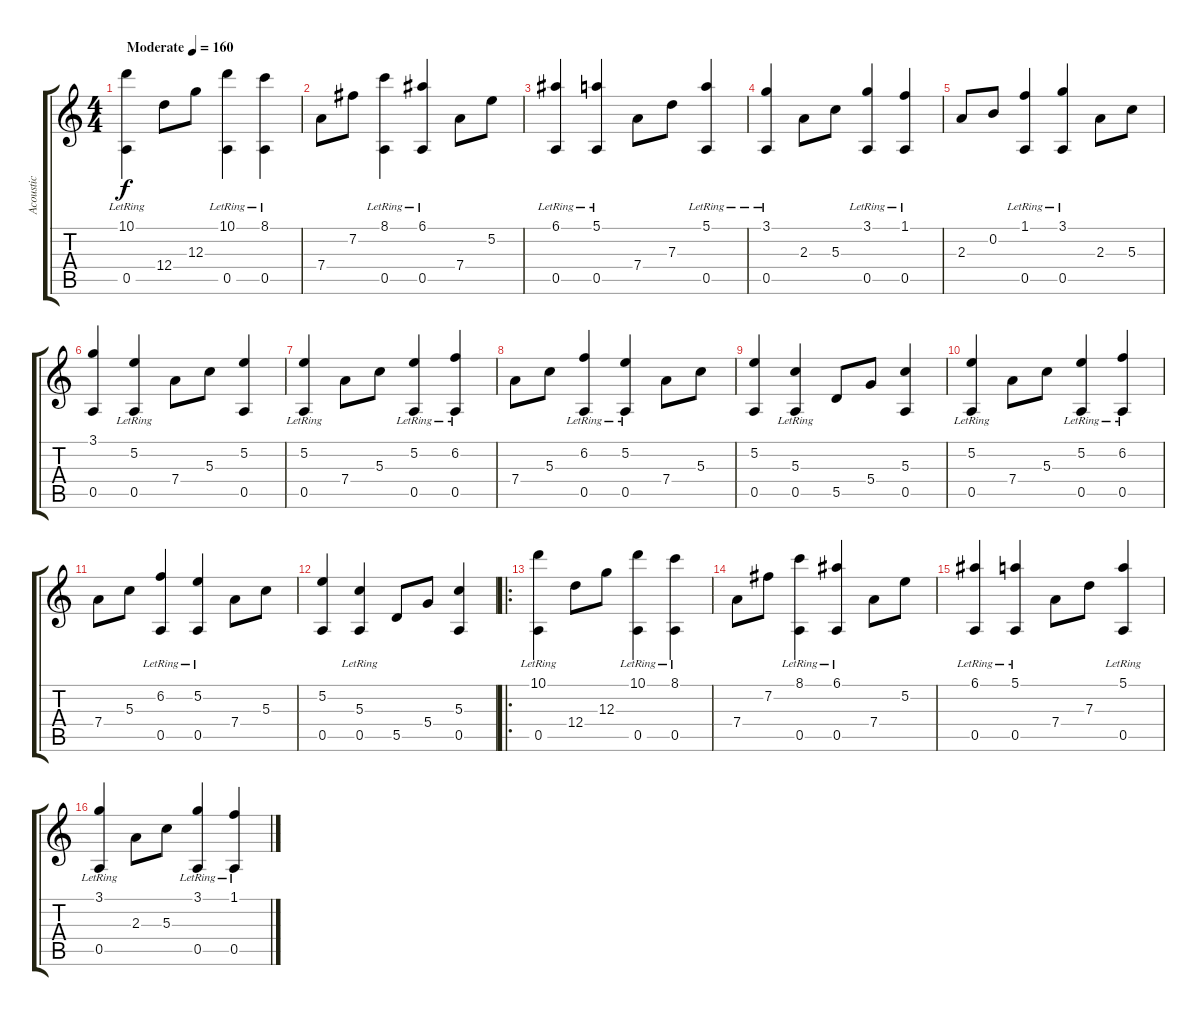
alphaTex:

\track ("Acoustic" "Acoustic") {instrument acousticguitarsteel}
\staff {score tabs}
\tuning (E4 B3 G3 D3 A2 E2) {hide}
\ts (4 4)
\tempo (160 "Moderate")
\clef g2
\ks c
(10.1{lr} 0.5).4{dy f instrument acousticguitarsteel} 12.4.8 12.3.8 (10.1{lr} 0.5).4 (8.1{lr} 0.5).4 |
7.4.8 7.2.8 (8.1{lr} 0.5).4 (6.1{lr} 0.5).4 7.4.8 5.2.8 |
(6.1{lr} 0.5).4 (5.1{lr} 0.5).4 7.4.8 7.3.8 (5.1{lr} 0.5).4 |
(3.1{lr} 0.5).4 2.3.8 5.3.8 (3.1{lr} 0.5).4 (1.1{lr} 0.5).4 |
2.3.8 0.2.8 (1.1{lr} 0.5).4 (3.1{lr} 0.5).4 2.3.8 5.3.8 |
(3.1 0.5).4 (5.2{lr} 0.5).4 7.4.8 5.3.8 (5.2 0.5).4 |
(5.2{lr} 0.5).4 7.4.8 5.3.8 (5.2{lr} 0.5).4 (6.2{lr} 0.5).4 |
7.4.8 5.3.8 (6.2{lr} 0.5).4 (5.2{lr} 0.5).4 7.4.8 5.3.8 |
(5.2 0.5).4 (5.3{lr} 0.5).4 5.5.8 5.4.8 (5.3 0.5).4 |
(5.2{lr} 0.5).4 7.4.8 5.3.8 (5.2{lr} 0.5).4 (6.2{lr} 0.5).4 |
7.4.8 5.3.8 (6.2{lr} 0.5).4 (5.2{lr} 0.5).4 7.4.8 5.3.8 |
(5.2 0.5).4 (5.3{lr} 0.5).4 5.5.8 5.4.8 (5.3 0.5).4 |
\ro
(10.1{lr} 0.5).4 12.4.8 12.3.8 (10.1{lr} 0.5).4 (8.1{lr} 0.5).4 |
7.4.8 7.2.8 (8.1{lr} 0.5).4 (6.1{lr} 0.5).4 7.4.8 5.2.8 |
(6.1{lr} 0.5).4 (5.1{lr} 0.5).4 7.4.8 7.3.8 (5.1{lr} 0.5).4 |
(3.1{lr} 0.5).4 2.3.8 5.3.8 (3.1{lr} 0.5).4 (1.1{lr} 0.5).4
